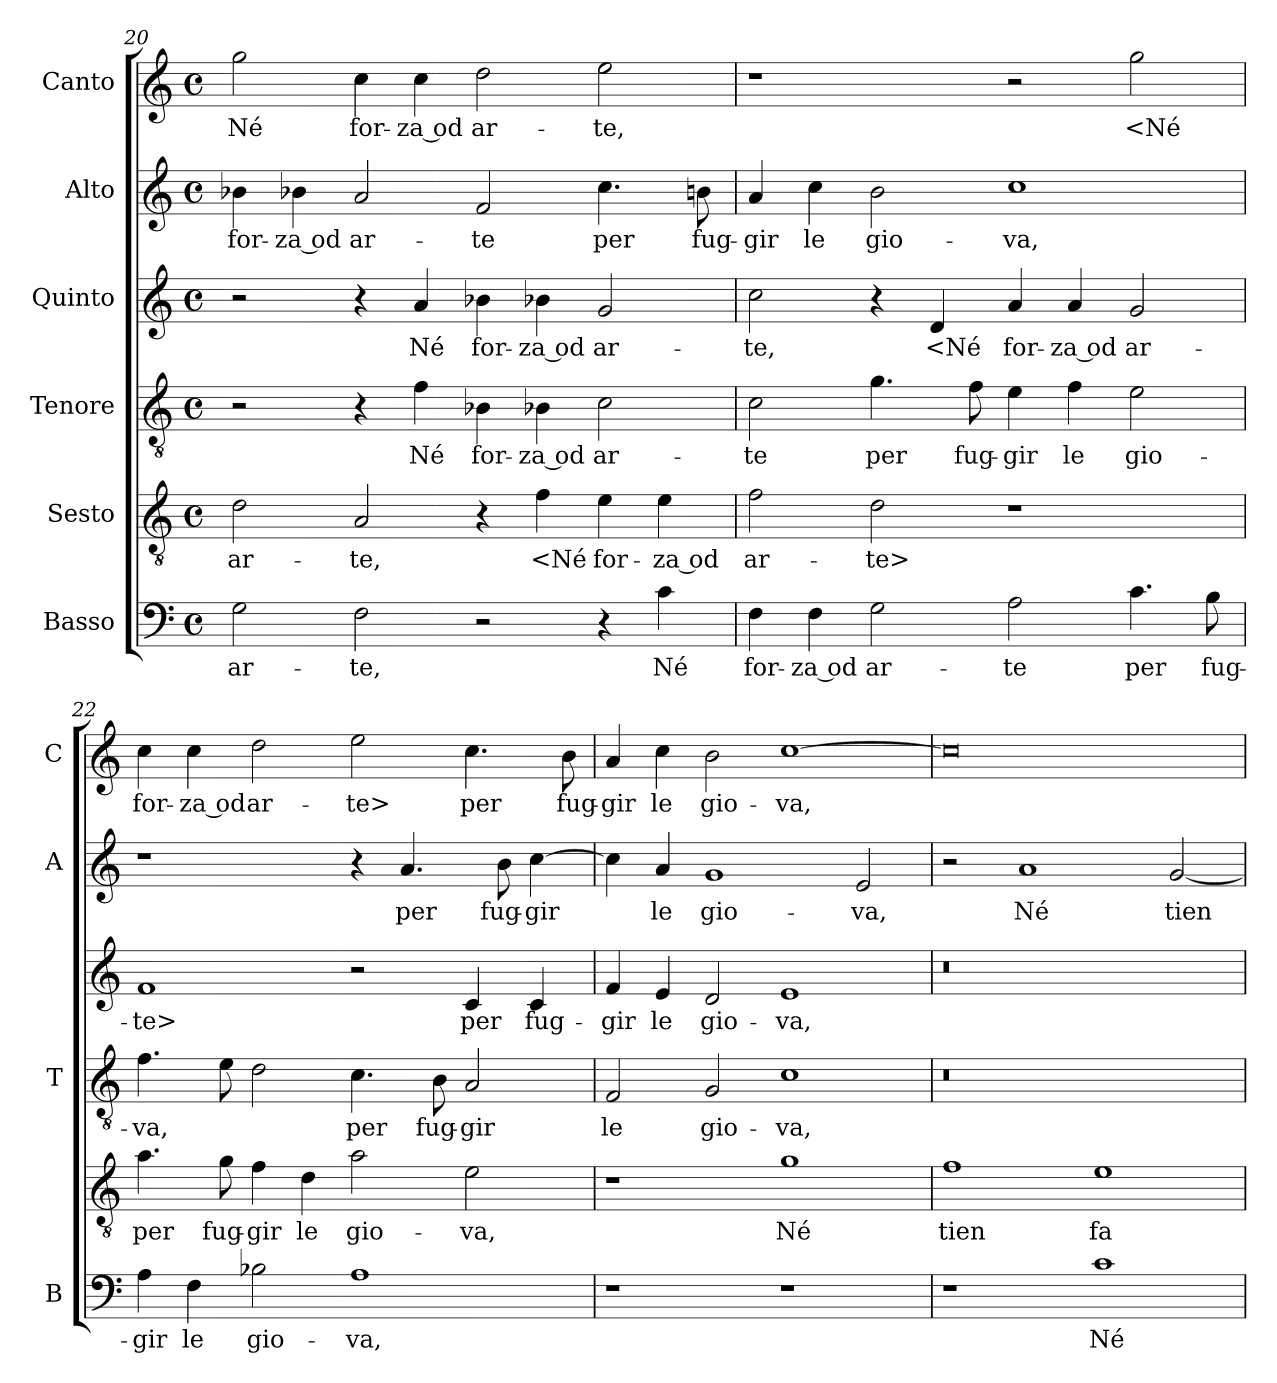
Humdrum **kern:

**kern	**text	**kern	**text	**kern	**text	**kern	**text	**kern	**text	**kern	**text
*part6	*part6	*part5	*part5	*part4	*part4	*part3	*part3	*part2	*part2	*part1	*part1
*staff6	*staff6	*staff5	*staff5	*staff4	*staff4	*staff3	*staff3	*staff2	*staff2	*staff1	*staff1
*I"Basso	*	*I"Sesto	*	*I"Tenore	*	*I"Quinto	*	*I"Alto	*	*I"Canto	*
*I'B	*	*	*	*I'T	*	*	*	*I'A	*	*I'C	*
*clefF4	*	*clefGv2	*	*clefGv2	*	*clefG2	*	*clefG2	*	*clefG2	*
*k[]	*	*k[]	*	*k[]	*	*k[]	*	*k[]	*	*k[]	*
*C:	*	*C:	*	*C:	*	*C:	*	*C:	*	*C:	*
*M4/4	*	*M4/4	*	*M4/4	*	*M4/4	*	*M4/4	*	*M4/4	*
*met(c)	*	*met(c)	*	*met(c)	*	*met(c)	*	*met(c)	*	*met(c)	*
=20	=20	=20	=20	=20	=20	=20	=20	=20	=20	=20	=20
2G	ar-	2d	ar-	2r	.	2r	.	4b-X	for-	2gg	Né
.	.	.	.	.	.	.	.	4b-X	-za od	.	.
2F	-te,	2A	-te,	4r	.	4r	.	2a	ar-	4cc	for-
.	.	.	.	4f	Né	4a	Né	.	.	4cc	-za od
2r	.	4r	.	4B-X	for-	4b-X	for-	2f	-te	2dd	ar-
.	.	4f	<Né	4B-X	-za od	4b-X	-za od	.	.	.	.
4r	.	4e	for-	2c	ar-	2g	ar-	4.cc	per	2ee	-te,
4c	Né	4e	-za od	.	.	.	.	.	.	.	.
.	.	.	.	.	.	.	.	8bn	fug-	.	.
=21	=21	=21	=21	=21	=21	=21	=21	=21	=21	=21	=21
4F	for-	2f	ar-	2c	-te	2cc	-te,	4a	-gir	1r	.
4F	-za od	.	.	.	.	.	.	4cc	le	.	.
2G	ar-	2d	-te>	4.g	per	4r	.	2b	gio-	.	.
.	.	.	.	.	.	4d	<Né	.	.	.	.
.	.	.	.	8f	fug-	.	.	.	.	.	.
2A	-te	1r	.	4e	-gir	4a	for-	1cc	-va,	2r	.
.	.	.	.	4f	le	4a	-za od	.	.	.	.
4.c	per	.	.	2e	gio-	2g	ar-	.	.	2gg	<Né
8B	fug-	.	.	.	.	.	.	.	.	.	.
=22	=22	=22	=22	=22	=22	=22	=22	=22	=22	=22	=22
4A	-gir	4.a	per	4.f	-va,	1f	-te>	1r	.	4cc	for-
4F	le	.	.	.	.	.	.	.	.	4cc	-za od
.	.	8g	fug-	8e	.	.	.	.	.	.	.
2B-X	gio-	4f	-gir	2d	.	.	.	.	.	2dd	ar-
.	.	4d	le	.	.	.	.	.	.	.	.
1A	-va,	2a	gio-	4.c	per	2r	.	4r	.	2ee	-te>
.	.	.	.	.	.	.	.	4.a	per	.	.
.	.	.	.	8B	fug-	.	.	.	.	.	.
.	.	2e	-va,	2A	-gir	4c	per	.	.	4.cc	per
.	.	.	.	.	.	.	.	8b	fug-	.	.
.	.	.	.	.	.	4c	fug-	[4cc	-gir	.	.
.	.	.	.	.	.	.	.	.	.	8b	fug-
=23	=23	=23	=23	=23	=23	=23	=23	=23	=23	=23	=23
1r	.	1r	.	2F	le	4f	-gir	4cc]	.	4a	-gir
.	.	.	.	.	.	4e	le	4a	le	4cc	le
.	.	.	.	2G	gio-	2d	gio-	1g	gio-	2b	gio-
1r	.	1g	Né	1c	-va,	1e	-va,	.	.	[1cc	-va,
.	.	.	.	.	.	.	.	2e	-va,	.	.
=24	=24	=24	=24	=24	=24	=24	=24	=24	=24	=24	=24
1r	.	1f	tien	0r	.	0r	.	2r	.	0cc]	.
.	.	.	.	.	.	.	.	1a	Né	.	.
1c	Né	1e	fa-	.	.	.	.	.	.	.	.
.	.	.	.	.	.	.	.	[2g	tien	.	.
=	=	=	=	=	=	=	=	=	=	=	=
*-	*-	*-	*-	*-	*-	*-	*-	*-	*-	*-	*-
